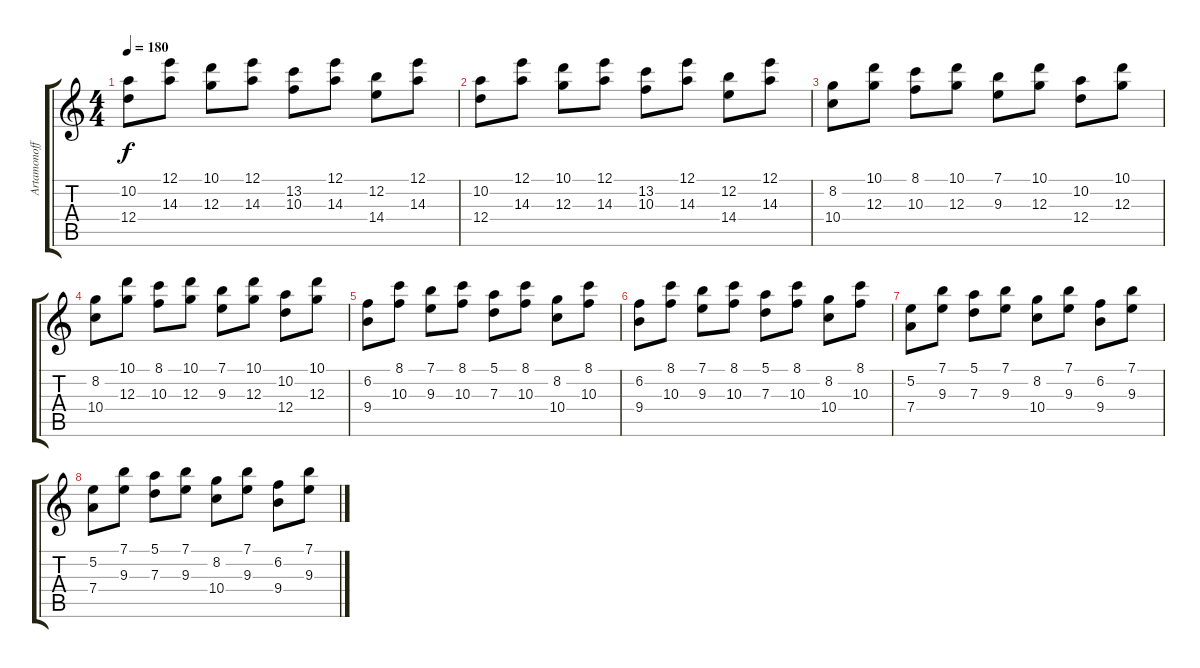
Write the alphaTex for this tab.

\track ("Artamonoff Sanya" "Artamonoff") {instrument distortionguitar}
\staff {score tabs}
\tuning (E4 B3 G3 D3 A2 E2) {hide}
\ts (4 4)
\tempo 180
\clef g2
\ks c
(10.2 12.4).8{dy f} (12.1 14.3).8 (10.1 12.3).8 (12.1 14.3).8 (13.2 10.3).8 (12.1 14.3).8 (12.2 14.4).8 (12.1 14.3).8 |
(10.2 12.4).8 (12.1 14.3).8 (10.1 12.3).8 (12.1 14.3).8 (13.2 10.3).8 (12.1 14.3).8 (12.2 14.4).8 (12.1 14.3).8 |
(8.2 10.4).8 (10.1 12.3).8 (8.1 10.3).8 (10.1 12.3).8 (7.1 9.3).8 (10.1 12.3).8 (10.2 12.4).8 (10.1 12.3).8 |
(8.2 10.4).8 (10.1 12.3).8 (8.1 10.3).8 (10.1 12.3).8 (7.1 9.3).8 (10.1 12.3).8 (10.2 12.4).8 (10.1 12.3).8 |
(6.2 9.4).8 (8.1 10.3).8 (7.1 9.3).8 (8.1 10.3).8 (5.1 7.3).8 (8.1 10.3).8 (8.2 10.4).8 (8.1 10.3).8 |
(6.2 9.4).8 (8.1 10.3).8 (7.1 9.3).8 (8.1 10.3).8 (5.1 7.3).8 (8.1 10.3).8 (8.2 10.4).8 (8.1 10.3).8 |
(5.2 7.4).8 (7.1 9.3).8 (5.1 7.3).8 (7.1 9.3).8 (8.2 10.4).8 (7.1 9.3).8 (6.2 9.4).8 (7.1 9.3).8 |
(5.2 7.4).8 (7.1 9.3).8 (5.1 7.3).8 (7.1 9.3).8 (8.2 10.4).8 (7.1 9.3).8 (6.2 9.4).8 (7.1 9.3).8
